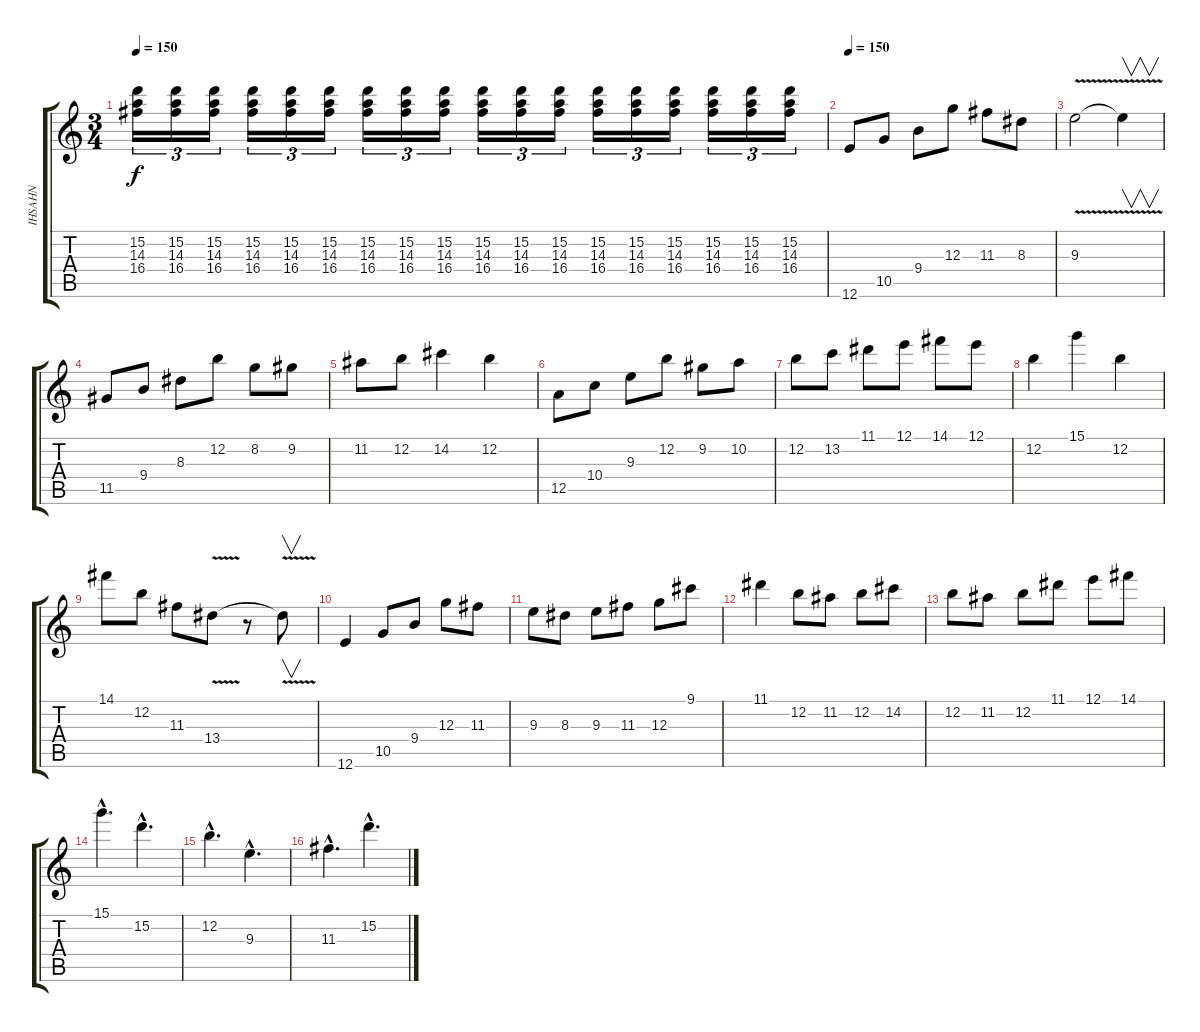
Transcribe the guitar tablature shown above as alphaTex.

\track ("IHSAHN" "IHSAHN") {instrument distortionguitar}
\staff {score tabs}
\tuning (E4 B3 G3 D3 A2 E2) {hide}
\ts (3 4)
\tempo 150
\clef g2
\ks c
(15.2 14.3 16.4).16{tu (3 2) dy f} (15.2 14.3 16.4).16{tu (3 2)} (15.2 14.3 16.4).16{tu (3 2)} (15.2 14.3 16.4).16{tu (3 2)} (15.2 14.3 16.4).16{tu (3 2)} (15.2 14.3 16.4).16{tu (3 2)} (15.2 14.3 16.4).16{tu (3 2)} (15.2 14.3 16.4).16{tu (3 2)} (15.2 14.3 16.4).16{tu (3 2)} (15.2 14.3 16.4).16{tu (3 2)} (15.2 14.3 16.4).16{tu (3 2)} (15.2 14.3 16.4).16{tu (3 2)} (15.2 14.3 16.4).16{tu (3 2)} (15.2 14.3 16.4).16{tu (3 2)} (15.2 14.3 16.4).16{tu (3 2)} (15.2 14.3 16.4).16{tu (3 2)} (15.2 14.3 16.4).16{tu (3 2)} (15.2 14.3 16.4).16{tu (3 2)} |
\tempo 150
12.6.8{volume 13 balance 16} 10.5.8 9.4.8 12.3.8 11.3.8 8.3.8 |
9.3{v}.2 9.3{t}.4{v} |
11.5.8 9.4.8 8.3.8 12.2.8 8.2.8 9.2.8 |
11.2.8 12.2.8 14.2.4 12.2.4 |
12.5.8 10.4.8 9.3.8 12.2.8 9.2.8 10.2.8 |
12.2.8 13.2.8 11.1.8 12.1.8 14.1.8 12.1.8 |
12.2.4 15.1.4 12.2.4 |
14.1.8 12.2.8 11.3.8 13.4{v}.8 r.8 13.4{t}.8{v} |
12.6.4 10.5.8 9.4.8 12.3.8 11.3.8 |
9.3.8 8.3.8 9.3.8 11.3.8 12.3.8 9.1.8 |
11.1.4 12.2.8 11.2.8 12.2.8 14.2.8 |
12.2.8 11.2.8 12.2.8 11.1.8 12.1.8 14.1.8 |
15.1{hac}.4{d} 15.2{hac}.4{d} |
12.2{hac}.4{d} 9.3{hac}.4{d} |
11.3{hac}.4{d} 15.2{hac}.4{d}
